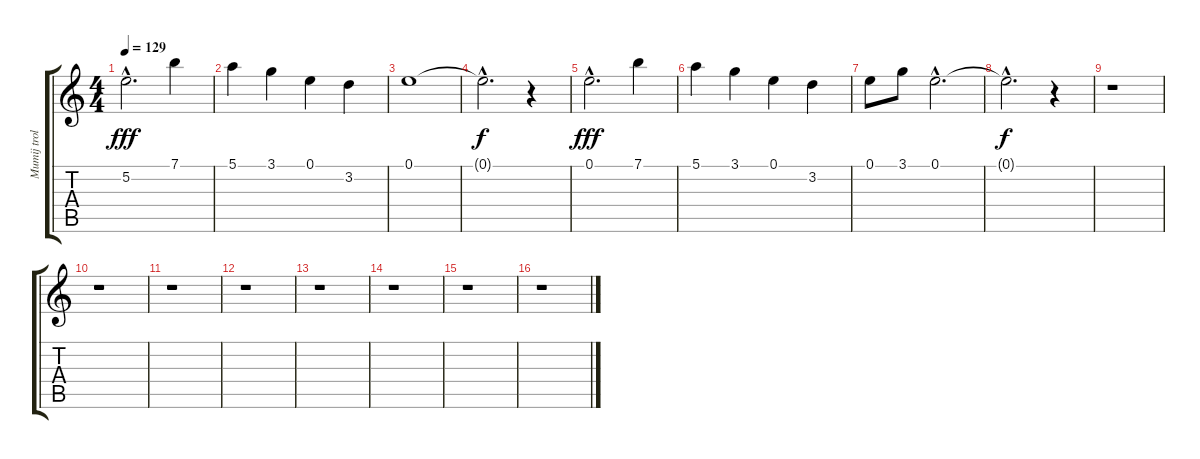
\track ("Mumij troll" "Mumij trol") {instrument banjo}
\staff {score tabs}
\tuning (E4 B3 G3 D3 A2 E2) {hide}
\displaytranspose 12
\ts (4 4)
\tempo 129
\clef g2
\ks c
5.2{hac}.2{d dy fff instrument banjo} 7.1.4 |
5.1.4 3.1.4 0.1.4 3.2.4 |
0.1.1 |
0.1{hac t}.2{d dy f} r.4 |
0.1{hac}.2{d dy fff} 7.1.4 |
5.1.4 3.1.4 0.1.4 3.2.4 |
0.1.8 3.1.8 0.1{hac}.2{d} |
0.1{hac t}.2{d dy f} r.4 |
r.1 |
r.1 |
r.1 |
r.1 |
r.1 |
r.1 |
r.1 |
r.1
